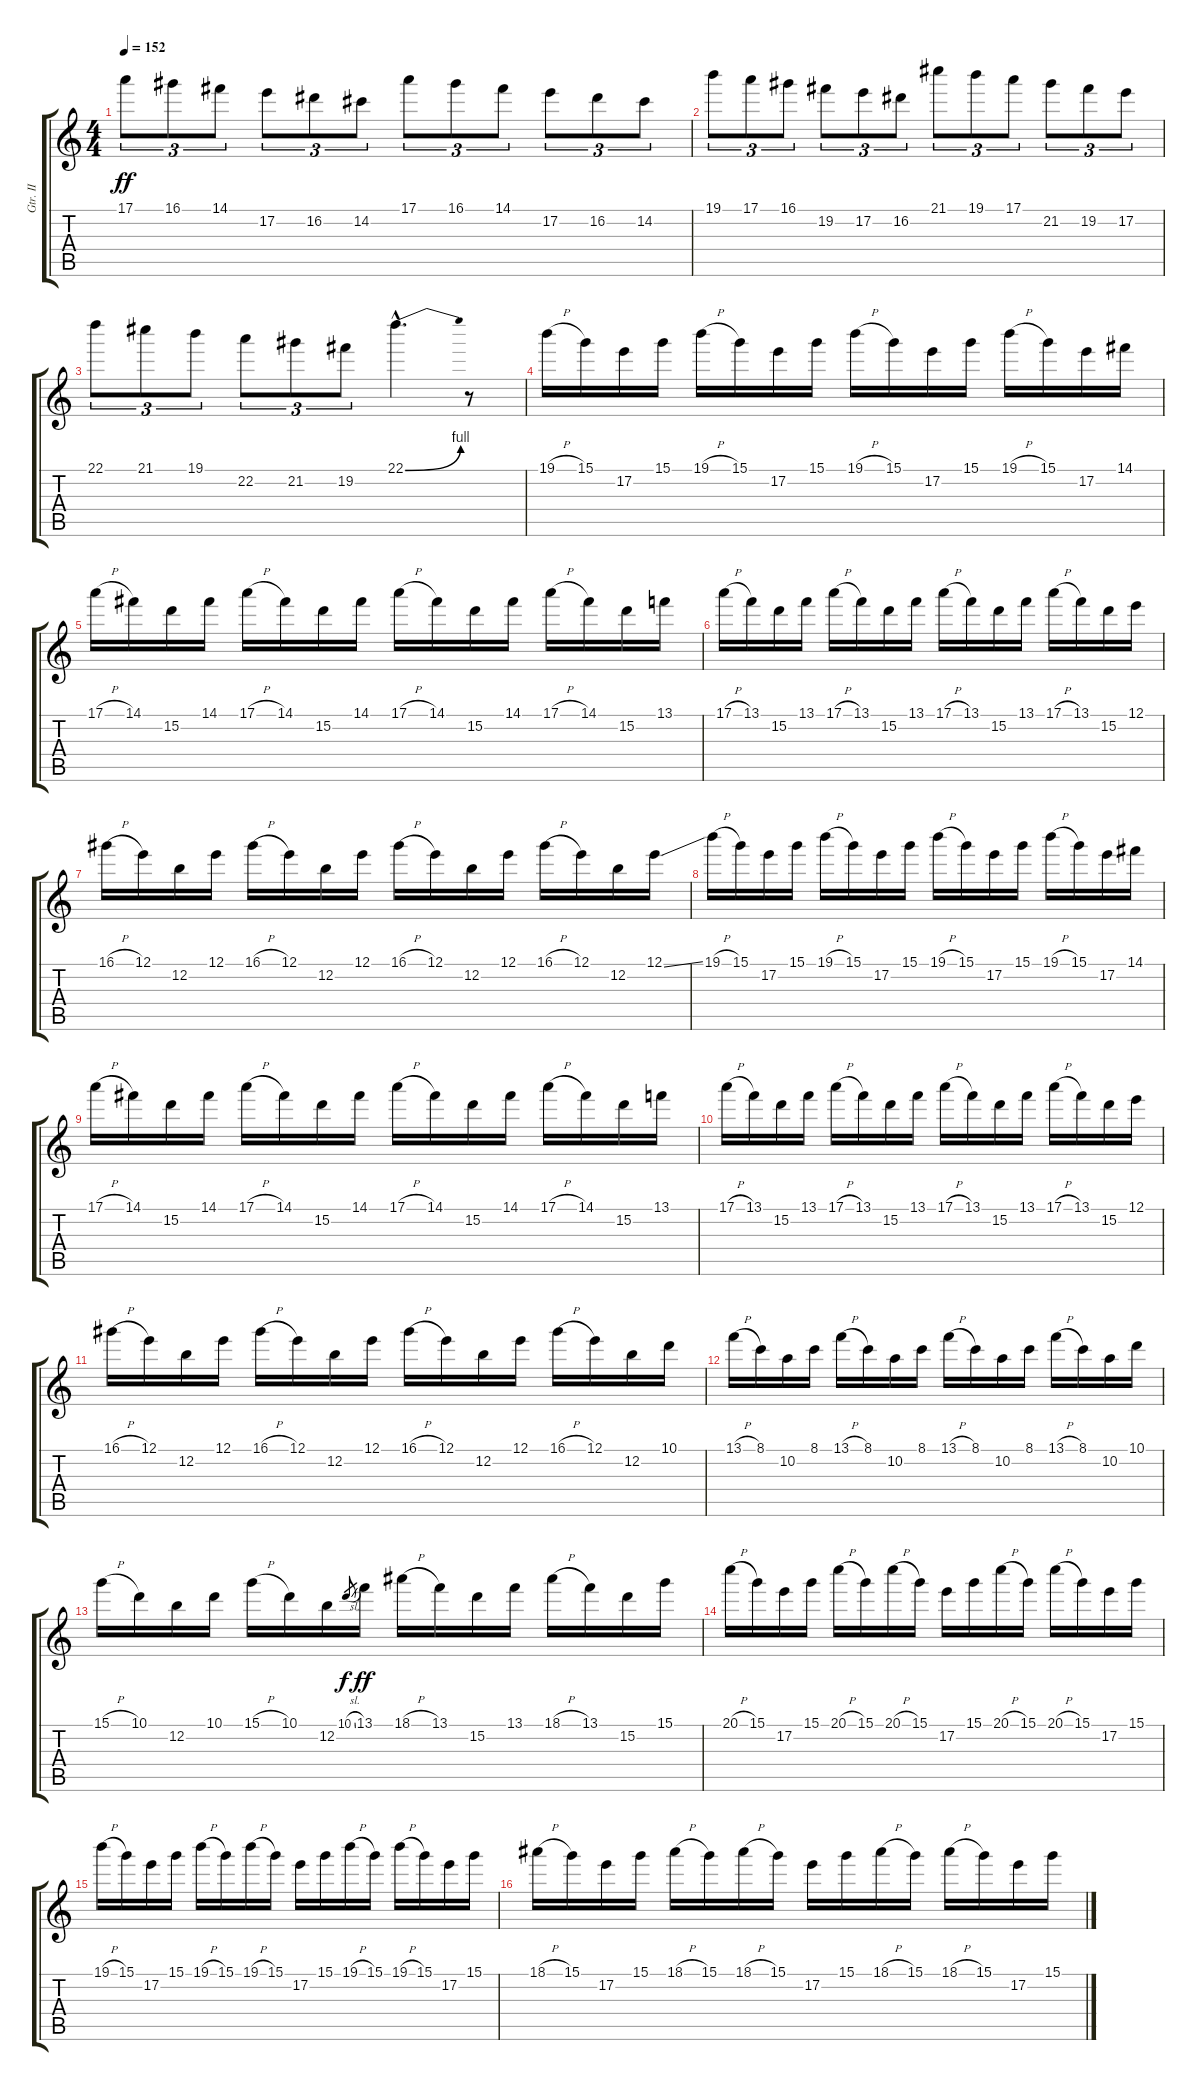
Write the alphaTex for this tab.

\track ("Gtr. II" "Gtr. II") {instrument distortionguitar}
\staff {score tabs}
\tuning (E4 B3 G3 D3 A2 E2) {hide}
\ts (4 4)
\tempo 152
\clef g2
\ks c
17.1.8{tu (3 2) dy ff} 16.1.8{tu (3 2)} 14.1.8{tu (3 2)} 17.2.8{tu (3 2)} 16.2.8{tu (3 2)} 14.2.8{tu (3 2)} 17.1.8{tu (3 2)} 16.1.8{tu (3 2)} 14.1.8{tu (3 2)} 17.2.8{tu (3 2)} 16.2.8{tu (3 2)} 14.2.8{tu (3 2)} |
19.1.8{tu (3 2)} 17.1.8{tu (3 2)} 16.1.8{tu (3 2)} 19.2.8{tu (3 2)} 17.2.8{tu (3 2)} 16.2.8{tu (3 2)} 21.1.8{tu (3 2)} 19.1.8{tu (3 2)} 17.1.8{tu (3 2)} 21.2.8{tu (3 2)} 19.2.8{tu (3 2)} 17.2.8{tu (3 2)} |
22.1.8{tu (3 2)} 21.1.8{tu (3 2)} 19.1.8{tu (3 2)} 22.2.8{tu (3 2)} 21.2.8{tu (3 2)} 19.2.8{tu (3 2)} 22.1{be (bend 0 0 60 4) hac}.4{d} r.8 |
19.1{h}.16 15.1.16 17.2.16 15.1.16 19.1{h}.16 15.1.16 17.2.16 15.1.16 19.1{h}.16 15.1.16 17.2.16 15.1.16 19.1{h}.16 15.1.16 17.2.16 14.1.16 |
17.1{h}.16 14.1.16 15.2.16 14.1.16 17.1{h}.16 14.1.16 15.2.16 14.1.16 17.1{h}.16 14.1.16 15.2.16 14.1.16 17.1{h}.16 14.1.16 15.2.16 13.1.16 |
17.1{h}.16 13.1.16 15.2.16 13.1.16 17.1{h}.16 13.1.16 15.2.16 13.1.16 17.1{h}.16 13.1.16 15.2.16 13.1.16 17.1{h}.16 13.1.16 15.2.16 12.1.16 |
16.1{h}.16 12.1.16 12.2.16 12.1.16 16.1{h}.16 12.1.16 12.2.16 12.1.16 16.1{h}.16 12.1.16 12.2.16 12.1.16 16.1{h}.16 12.1.16 12.2.16 12.1{ss}.16 |
19.1{h}.16 15.1.16 17.2.16 15.1.16 19.1{h}.16 15.1.16 17.2.16 15.1.16 19.1{h}.16 15.1.16 17.2.16 15.1.16 19.1{h}.16 15.1.16 17.2.16 14.1.16 |
17.1{h}.16 14.1.16 15.2.16 14.1.16 17.1{h}.16 14.1.16 15.2.16 14.1.16 17.1{h}.16 14.1.16 15.2.16 14.1.16 17.1{h}.16 14.1.16 15.2.16 13.1.16 |
17.1{h}.16 13.1.16 15.2.16 13.1.16 17.1{h}.16 13.1.16 15.2.16 13.1.16 17.1{h}.16 13.1.16 15.2.16 13.1.16 17.1{h}.16 13.1.16 15.2.16 12.1.16 |
16.1{h}.16 12.1.16 12.2.16 12.1.16 16.1{h}.16 12.1.16 12.2.16 12.1.16 16.1{h}.16 12.1.16 12.2.16 12.1.16 16.1{h}.16 12.1.16 12.2.16 10.1.16 |
13.1{h}.16 8.1.16 10.2.16 8.1.16 13.1{h}.16 8.1.16 10.2.16 8.1.16 13.1{h}.16 8.1.16 10.2.16 8.1.16 13.1{h}.16 8.1.16 10.2.16 10.1.16 |
15.1{h}.16 10.1.16 12.2.16 10.1.16 15.1{h}.16 10.1.16 12.2.16 10.1{sl}.8{gr dy f} 13.1.16{dy ff} 18.1{h}.16 13.1.16 15.2.16 13.1.16 18.1{h}.16 13.1.16 15.2.16 15.1.16 |
20.1{h}.16 15.1.16 17.2.16 15.1.16 20.1{h}.16 15.1.16 20.1{h}.16 15.1.16 17.2.16 15.1.16 20.1{h}.16 15.1.16 20.1{h}.16 15.1.16 17.2.16 15.1.16 |
19.1{h}.16 15.1.16 17.2.16 15.1.16 19.1{h}.16 15.1.16 19.1{h}.16 15.1.16 17.2.16 15.1.16 19.1{h}.16 15.1.16 19.1{h}.16 15.1.16 17.2.16 15.1.16 |
18.1{h}.16 15.1.16 17.2.16 15.1.16 18.1{h}.16 15.1.16 18.1{h}.16 15.1.16 17.2.16 15.1.16 18.1{h}.16 15.1.16 18.1{h}.16 15.1.16 17.2.16 15.1.16
